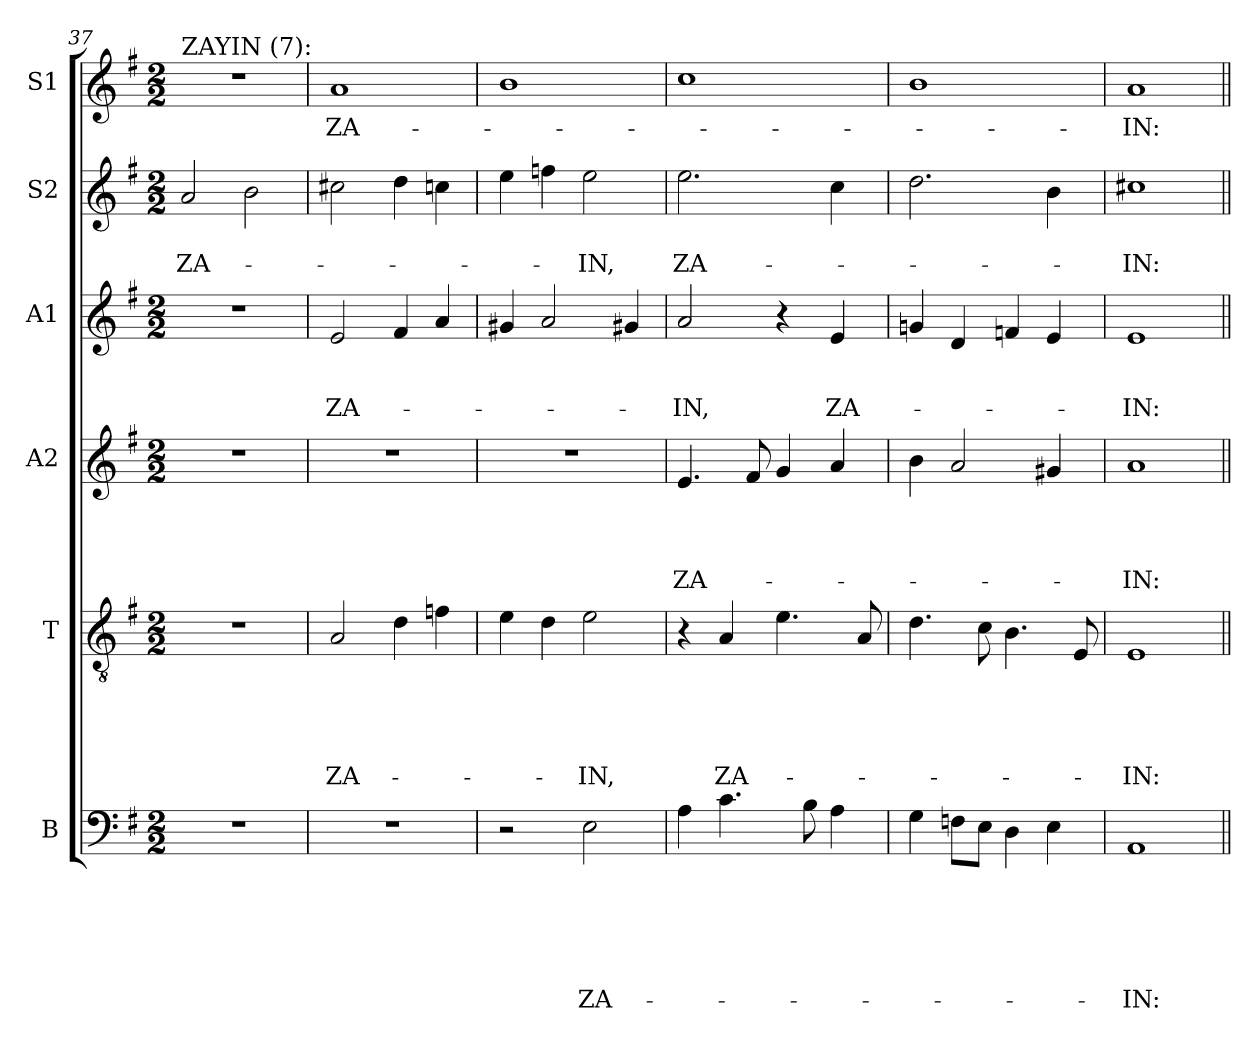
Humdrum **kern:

**kern	**text	**text	**text	**text	**text	**text	**kern	**text	**text	**text	**text	**text	**kern	**text	**text	**text	**text	**kern	**text	**text	**text	**kern	**text	**text	**kern	**text
*part6	*part6	*part6	*part6	*part6	*part6	*part6	*part5	*part5	*part5	*part5	*part5	*part5	*part4	*part4	*part4	*part4	*part4	*part3	*part3	*part3	*part3	*part2	*part2	*part2	*part1	*part1
*staff6	*staff6	*staff6	*staff6	*staff6	*staff6	*staff6	*staff5	*staff5	*staff5	*staff5	*staff5	*staff5	*staff4	*staff4	*staff4	*staff4	*staff4	*staff3	*staff3	*staff3	*staff3	*staff2	*staff2	*staff2	*staff1	*staff1
*I"B	*	*	*	*	*	*	*I"T	*	*	*	*	*	*I"A2	*	*	*	*	*I"A1	*	*	*	*I"S2	*	*	*I"S1	*
*clefF4	*	*	*	*	*	*	*clefGv2	*	*	*	*	*	*clefG2	*	*	*	*	*clefG2	*	*	*	*clefG2	*	*	*clefG2	*
*k[f#]	*	*	*	*	*	*	*k[f#]	*	*	*	*	*	*k[f#]	*	*	*	*	*k[f#]	*	*	*	*k[f#]	*	*	*k[f#]	*
*G:	*	*	*	*	*	*	*G:	*	*	*	*	*	*G:	*	*	*	*	*G:	*	*	*	*G:	*	*	*G:	*
*M2/2	*	*	*	*	*	*	*M2/2	*	*	*	*	*	*M2/2	*	*	*	*	*M2/2	*	*	*	*M2/2	*	*	*M2/2	*
=37	=37	=37	=37	=37	=37	=37	=37	=37	=37	=37	=37	=37	=37	=37	=37	=37	=37	=37	=37	=37	=37	=37	=37	=37	=37	=37
!	!	!	!	!	!	!	!	!	!	!	!	!	!	!	!	!	!	!	!	!	!	!	!	!	!LO:TX:a:t=ZAYIN (7)&colon;	!
!	!	!	!	!	!	!	!	!	!	!	!	!	!	!	!	!	!	!	!	!	!	!	!	!LO:LY:b	!	!
1r	.	.	.	.	.	.	1r	.	.	.	.	.	1r	.	.	.	.	1r	.	.	.	2a/	.	ZA-	1r	.
.	.	.	.	.	.	.	.	.	.	.	.	.	.	.	.	.	.	.	.	.	.	2b\	.	.	.	.
!!LO:PB:g=z
=38	=38	=38	=38	=38	=38	=38	=38	=38	=38	=38	=38	=38	=38	=38	=38	=38	=38	=38	=38	=38	=38	=38	=38	=38	=38	=38
!	!	!	!	!	!	!	!	!	!	!	!	!LO:LY:b	!	!	!	!	!	!	!	!	!LO:LY:b	!	!	!	!	!LO:LY:b
1r	.	.	.	.	.	.	2A/	.	.	.	.	ZA-	1r	.	.	.	.	2e/	.	.	ZA-	2cc#X\	.	.	1a	ZA-
.	.	.	.	.	.	.	4d\	.	.	.	.	.	.	.	.	.	.	4f#/	.	.	.	4dd\	.	.	.	.
.	.	.	.	.	.	.	4fn\	.	.	.	.	.	.	.	.	.	.	4a/	.	.	.	4ccni\	.	.	.	.
=39	=39	=39	=39	=39	=39	=39	=39	=39	=39	=39	=39	=39	=39	=39	=39	=39	=39	=39	=39	=39	=39	=39	=39	=39	=39	=39
2r	.	.	.	.	.	.	4e\	.	.	.	.	.	1r	.	.	.	.	4g#X/	.	.	.	4ee\	.	.	1b	.
.	.	.	.	.	.	.	4d\	.	.	.	.	.	.	.	.	.	.	2a/	.	.	.	4ffn\	.	.	.	.
!	!	!	!	!	!	!LO:LY:b	!	!	!	!	!	!LO:LY:b	!	!	!	!	!	!	!	!	!	!	!	!LO:LY:b	!	!
2E\	.	.	.	.	.	ZA-	2e\	.	.	.	.	-IN,	.	.	.	.	.	.	.	.	.	2ee\	.	-IN,	.	.
.	.	.	.	.	.	.	.	.	.	.	.	.	.	.	.	.	.	4g#X/	.	.	.	.	.	.	.	.
=40	=40	=40	=40	=40	=40	=40	=40	=40	=40	=40	=40	=40	=40	=40	=40	=40	=40	=40	=40	=40	=40	=40	=40	=40	=40	=40
!	!	!	!	!	!	!	!	!	!	!	!	!	!	!	!	!	!LO:LY:b	!	!	!	!LO:LY:b	!	!	!LO:LY:b	!	!
4A\	.	.	.	.	.	.	4r	.	.	.	.	.	4.e/	.	.	.	ZA-	2a/	.	.	-IN,	2.ee\	.	ZA-	1cc	.
!	!	!	!	!	!	!	!	!	!	!	!	!LO:LY:b	!	!	!	!	!	!	!	!	!	!	!	!	!	!
4.c\	.	.	.	.	.	.	4A/	.	.	.	.	ZA-	.	.	.	.	.	.	.	.	.	.	.	.	.	.
.	.	.	.	.	.	.	.	.	.	.	.	.	8f#/	.	.	.	.	.	.	.	.	.	.	.	.	.
.	.	.	.	.	.	.	4.e\	.	.	.	.	.	4g/	.	.	.	.	4r	.	.	.	.	.	.	.	.
8B\	.	.	.	.	.	.	.	.	.	.	.	.	.	.	.	.	.	.	.	.	.	.	.	.	.	.
!	!	!	!	!	!	!	!	!	!	!	!	!	!	!	!	!	!	!	!	!	!LO:LY:b	!	!	!	!	!
4A\	.	.	.	.	.	.	.	.	.	.	.	.	4a/	.	.	.	.	4e/	.	.	ZA-	4cc\	.	.	.	.
.	.	.	.	.	.	.	8A/	.	.	.	.	.	.	.	.	.	.	.	.	.	.	.	.	.	.	.
=41	=41	=41	=41	=41	=41	=41	=41	=41	=41	=41	=41	=41	=41	=41	=41	=41	=41	=41	=41	=41	=41	=41	=41	=41	=41	=41
4G\	.	.	.	.	.	.	4.d\	.	.	.	.	.	4b\	.	.	.	.	4gni/	.	.	.	2.dd\	.	.	1b	.
8Fn\L	.	.	.	.	.	.	.	.	.	.	.	.	2a/	.	.	.	.	4d/	.	.	.	.	.	.	.	.
8E\J	.	.	.	.	.	.	8c\	.	.	.	.	.	.	.	.	.	.	.	.	.	.	.	.	.	.	.
4D\	.	.	.	.	.	.	4.B\	.	.	.	.	.	.	.	.	.	.	4fn/	.	.	.	.	.	.	.	.
4E\	.	.	.	.	.	.	.	.	.	.	.	.	4g#X/	.	.	.	.	4e/	.	.	.	4b\	.	.	.	.
.	.	.	.	.	.	.	8E/	.	.	.	.	.	.	.	.	.	.	.	.	.	.	.	.	.	.	.
=42	=42	=42	=42	=42	=42	=42	=42	=42	=42	=42	=42	=42	=42	=42	=42	=42	=42	=42	=42	=42	=42	=42	=42	=42	=42	=42
!	!	!	!	!	!	!LO:LY:b	!	!	!	!	!	!LO:LY:b	!	!	!	!	!LO:LY:b	!	!	!	!LO:LY:b	!	!	!LO:LY:b	!	!LO:LY:b
1AA	.	.	.	.	.	-IN:	1E	.	.	.	.	-IN:	1a	.	.	.	-IN:	1e	.	.	-IN:	1cc#X	.	-IN:	1a	-IN:
=||	=||	=||	=||	=||	=||	=||	=||	=||	=||	=||	=||	=||	=||	=||	=||	=||	=||	=||	=||	=||	=||	=||	=||	=||	=||	=||
*-	*-	*-	*-	*-	*-	*-	*-	*-	*-	*-	*-	*-	*-	*-	*-	*-	*-	*-	*-	*-	*-	*-	*-	*-	*-	*-
